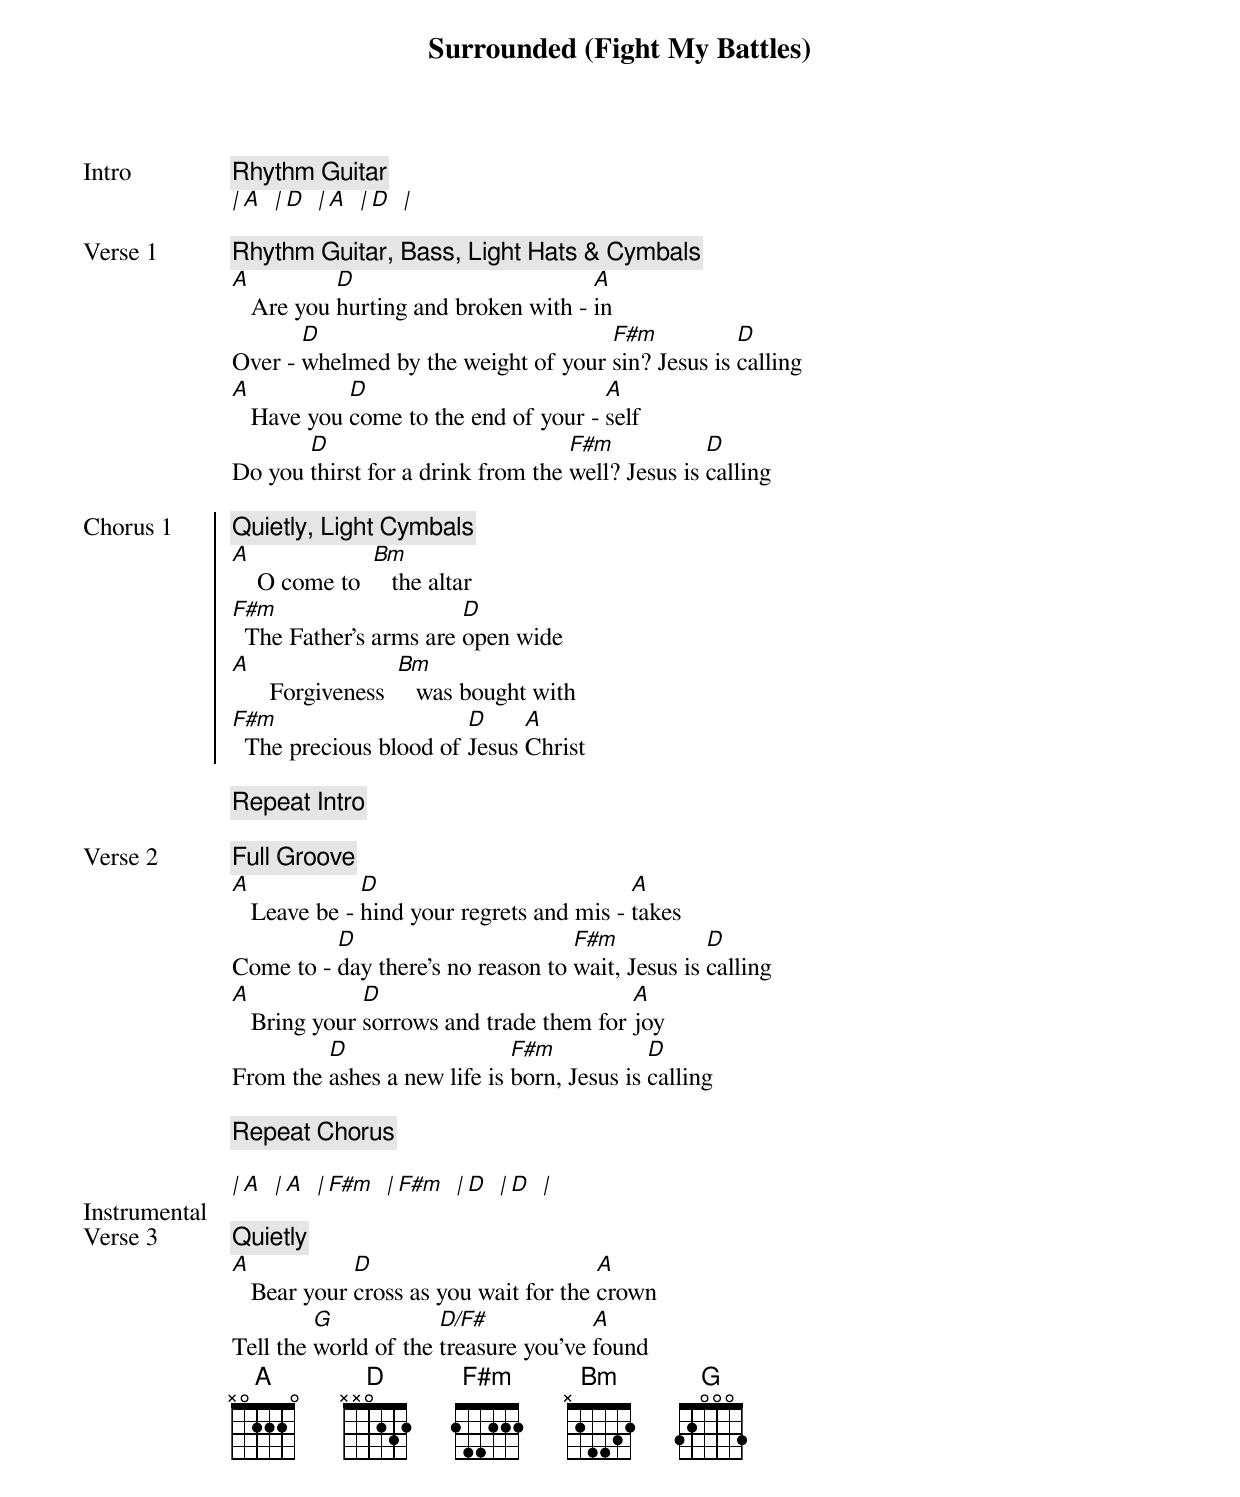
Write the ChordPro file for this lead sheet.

{title: Surrounded (Fight My Battles)}
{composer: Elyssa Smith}
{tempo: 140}
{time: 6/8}
{transpose: }
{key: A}

{start_of_verse: Intro}
{c: Rhythm Guitar}
[| A   | D   | A   | D   |]
{end_of_verse: Intro}

{start_of_verse: Verse 1}
{c: Rhythm Guitar, Bass, Light Hats & Cymbals}
[A]   Are you [D]hurting and broken with - [A]in
Over - [D]whelmed by the weight of your [F#m]sin? Jesus is [D]calling
[A]   Have you [D]come to the end of your - [A]self
Do you [D]thirst for a drink from the [F#m]well? Jesus is [D]calling
{end_of_verse: Verse 1}

{soc: Chorus 1}
{c: Quietly, Light Cymbals}
[A]    O come to  [Bm]   the altar
[F#m]  The Father's arms are [D]open wide
[A]      Forgiveness  [Bm]   was bought with
[F#m]  The precious blood of [D]Jesus [A]Christ
{eoc: Chorus 1}

{c: Repeat Intro}

{start_of_verse: Verse 2}
{c: Full Groove}
[A]   Leave be - [D]hind your regrets and mis - [A]takes
Come to - [D]day there's no reason to [F#m]wait, Jesus is [D]calling
[A]   Bring your [D]sorrows and trade them for [A]joy
From the [D]ashes a new life is [F#m]born, Jesus is [D]calling
{end_of_verse: Verse 2}

{c: Repeat Chorus}

{start_of_verse: Instrumental}
[| A   | A   | F#m   | F#m   | D   | D   |]
{end_of_verse: Instrumental}

{start_of_verse: Verse 3}
{c: Quietly}
[A]   Bear your [D]cross as you wait for the [A]crown
Tell the [G]world of the [D/F#]treasure you've [A]found
{end_of_verse: Verse 3}
